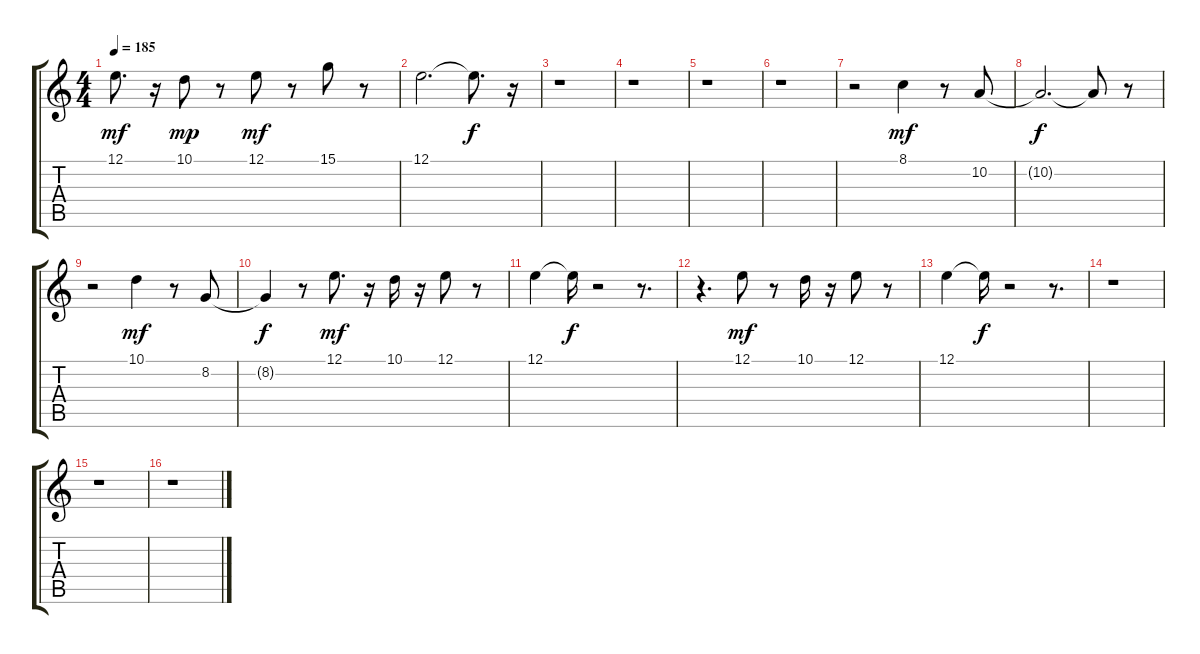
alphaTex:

\track "" {instrument percussiveorgan}
\staff {score tabs}
\tuning (E4 B3 G3 D3 A2 E2) {hide}
\ts (4 4)
\tempo 185
\clef g2
\ks c
12.1.8{d dy mf} r.16 10.1.8{dy mp} r.8 12.1.8{dy mf} r.8 15.1.8 r.8 |
12.1.2{d} 12.1{t}.8{d dy f} r.16 |
r.1 |
r.1 |
r.1 |
r.1 |
r.2 8.1.4{dy mf} r.8 10.2.8 |
10.2{t}.2{d dy f} 10.2{t}.8 r.8 |
r.2 10.1.4{dy mf} r.8 8.2.8 |
8.2{t}.4{dy f} r.8 12.1.8{d dy mf} r.16 10.1.16 r.16 12.1.8 r.8 |
12.1.4 12.1{t}.16{dy f} r.2 r.8{d} |
r.4{d} 12.1.8{dy mf} r.8 10.1.16 r.16 12.1.8 r.8 |
12.1.4 12.1{t}.16{dy f} r.2 r.8{d} |
r.1 |
r.1 |
r.1
